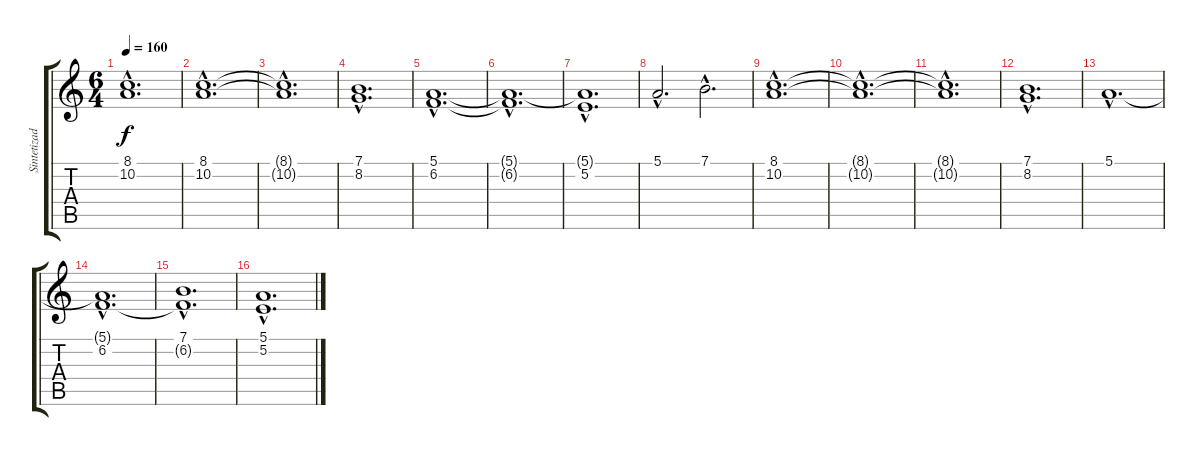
\track ("Sintetizador" "Sintetizad") {instrument stringensemble1}
\staff {score tabs}
\tuning (E4 B3 G3 D3 A2 E2) {hide}
\ts (6 4)
\tempo 160
\clef g2
\ks c
(8.1{hac t} 10.2{hac}).1{d dy f} |
(8.1{hac} 10.2{hac}).1{d} |
(8.1{hac t} 10.2{hac t}).1{d} |
(7.1{hac} 8.2{hac}).1{d} |
(5.1{hac} 6.2{hac}).1{d} |
(5.1{hac t} 6.2{hac t}).1{d} |
(5.1{hac t} 5.2{hac}).1{d} |
5.1{hac}.2{d} 7.1{hac}.2{d} |
(8.1{hac} 10.2{hac}).1{d} |
(8.1{hac t} 10.2{hac t}).1{d} |
(8.1{hac t} 10.2{hac t}).1{d} |
(7.1{hac} 8.2{hac}).1{d} |
5.1{hac}.1{d} |
(5.1{hac t} 6.2{hac}).1{d} |
(7.1{hac} 6.2{hac t}).1{d} |
(5.1{hac} 5.2{hac}).1{d}
